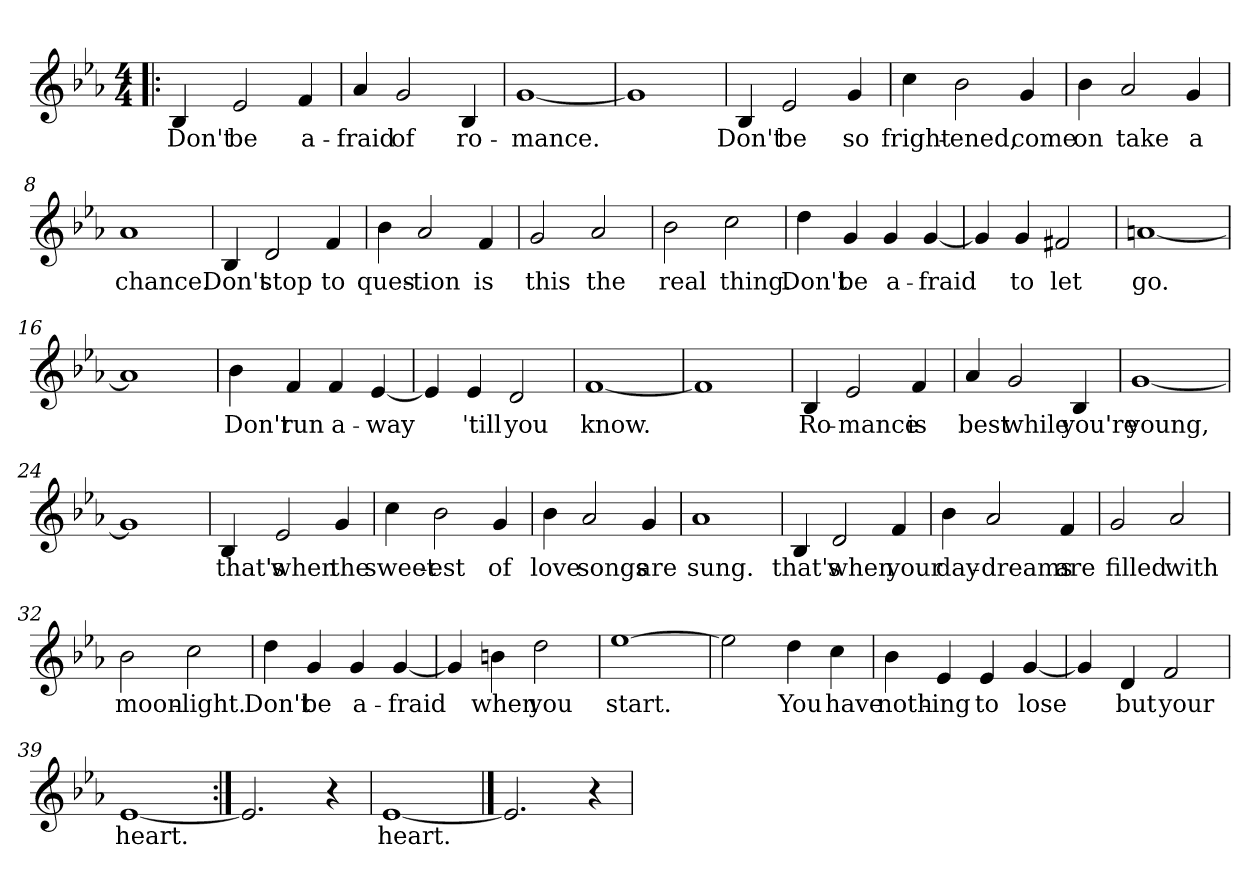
**kern	**text
*part1	*part1
*staff1	*staff1
*clefG2	*
*k[b-e-a-]	*
*E-:	*
*M4/4	*
=1!|:	=1!|:
4B-/	Don't
2e-/	be
4f/	a-
=2	=2
4a-/	-fraid
2g/	of
4B-/	ro-
=3	=3
[1g	-mance.
=4	=4
1g]	.
=5	=5
4B-/	Don't
2e-/	be
4g/	so
=6	=6
4cc\	fright-
2b-\	-ened,
4g/	come
!!LO:LB:g=z
=7	=7
4b-\	on
2a-/	take
4g/	a
=8	=8
1a-	chance.
=9	=9
4B-/	Don't
2d/	stop
4f/	to
=10	=10
4b-\	ques-
2a-/	-tion
4f/	is
=11	=11
2g/	this
2a-/	the
=12	=12
2b-\	real
2cc\	thing.
!!LO:LB:g=z
=13	=13
4dd\	Don't
4g/	be
4g/	a-
[4g/	-fraid
=14	=14
4g/]	.
4g/	to
2f#X/	let
=15	=15
[1an	go.
=16	=16
1a]	.
!!LO:LB:g=z
=17	=17
4b-\	Don't
4f/	run
4f/	a-
[4e-/	-way
=18	=18
4e-/]	.
4e-/	'till
2d/	you
=19	=19
[1f	know.
=20	=20
1f]	.
=21	=21
4B-/	Ro-
2e-/	-mance
4f/	is
!!LO:LB:g=z
=22	=22
4a-/	best
2g/	while
4B-/	you're
=23	=23
[1g	young,
=24	=24
1g]	.
=25	=25
4B-/	that's
2e-/	when
4g/	the
=26	=26
4cc\	sweet-
2b-\	-est
4g/	of
!!LO:LB:g=z
=27	=27
4b-\	love
2a-/	songs
4g/	are
=28	=28
1a-	sung.
=29	=29
4B-/	that's
2d/	when
4f/	your
=30	=30
4b-\	day-
2a-/	-dreams
4f/	are
=31	=31
2g/	filled
2a-/	with
=32	=32
2b-\	moon-
2cc\	-light.
!!LO:LB:g=z
=33	=33
4dd\	Don't
4g/	be
4g/	a-
[4g/	-fraid
=34	=34
4g/]	.
4bn\	when
2dd\	you
=35	=35
[1ee-	start.
=36	=36
2ee-\]	.
4dd\	You
4cc\	have
=37	=37
4b-\	noth-
4e-/	-ing
4e-/	to
[4g/	lose
!!LO:LB:g=z
=38	=38
4g/]	.
4d/	but
2f/	your
=39	=39
[1e-	heart.
=40:|!	=40:|!
2.e-/]	.
4r	.
=41	=41
[1e-	heart.
==42	==42
2.e-/]	.
4r	.
=	=
*-	*-
